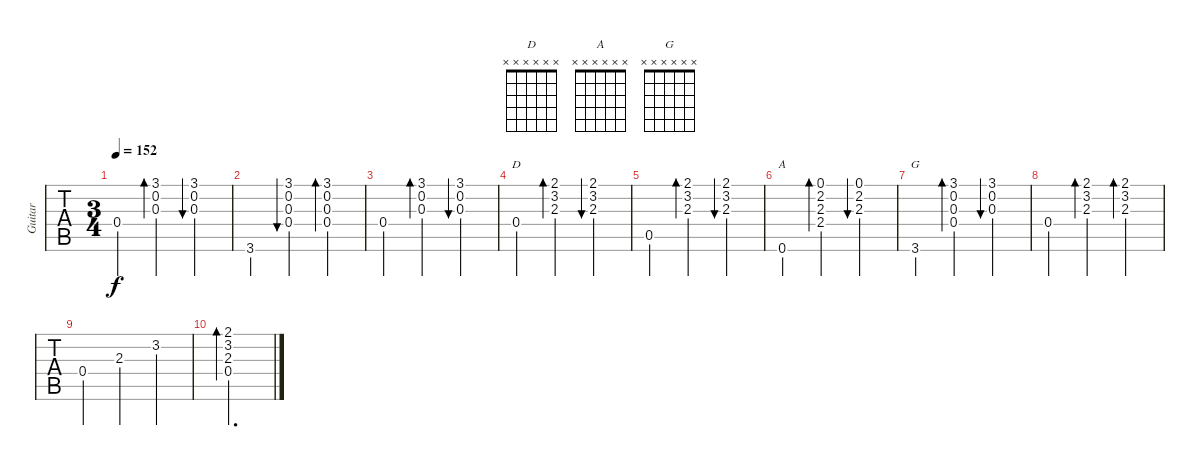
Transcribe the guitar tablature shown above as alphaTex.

\track ("Guitar" "Guitar") {instrument acousticguitarsteel}
\staff {tabs}
\tuning (E4 B3 G3 D3 A2 E2) {hide}
\chord ("D" x x x x x x)
\chord ("A" x x x x x x)
\chord ("G" x x x x x x)
\ts (3 4)
\tempo 152
\clef g2
\ks c
0.4.4{dy f} (3.1 0.2 0.3).4{bd 60} (3.1 0.2 0.3).4{bu 60} |
3.6.4 (3.1 0.2 0.3 0.4).4{bu 60} (3.1 0.2 0.3 0.4).4{bd 60} |
0.4.4 (3.1 0.2 0.3).4{bd 60} (3.1 0.2 0.3).4{bu 60} |
0.4.4{ch "D"} (2.1 3.2 2.3).4{bd 60} (2.1 3.2 2.3).4{bu 60} |
0.5.4 (2.1 3.2 2.3).4{bd 60} (2.1 3.2 2.3).4{bu 60} |
0.6.4{ch "A"} (0.1 2.2 2.3 2.4).4{bd 60} (0.1 2.2 2.3).4{bu 60} |
3.6.4{ch "G"} (3.1 0.2 0.3 0.4).4{bd 60} (3.1 0.2 0.3).4{bu 60} |
0.4.4 (2.1 3.2 2.3).4{bd 60} (2.1 3.2 2.3).4{bd 60} |
0.4.4 2.3.4 3.2.4 |
(2.1 3.2 2.3 0.4).2{d bd 60}
